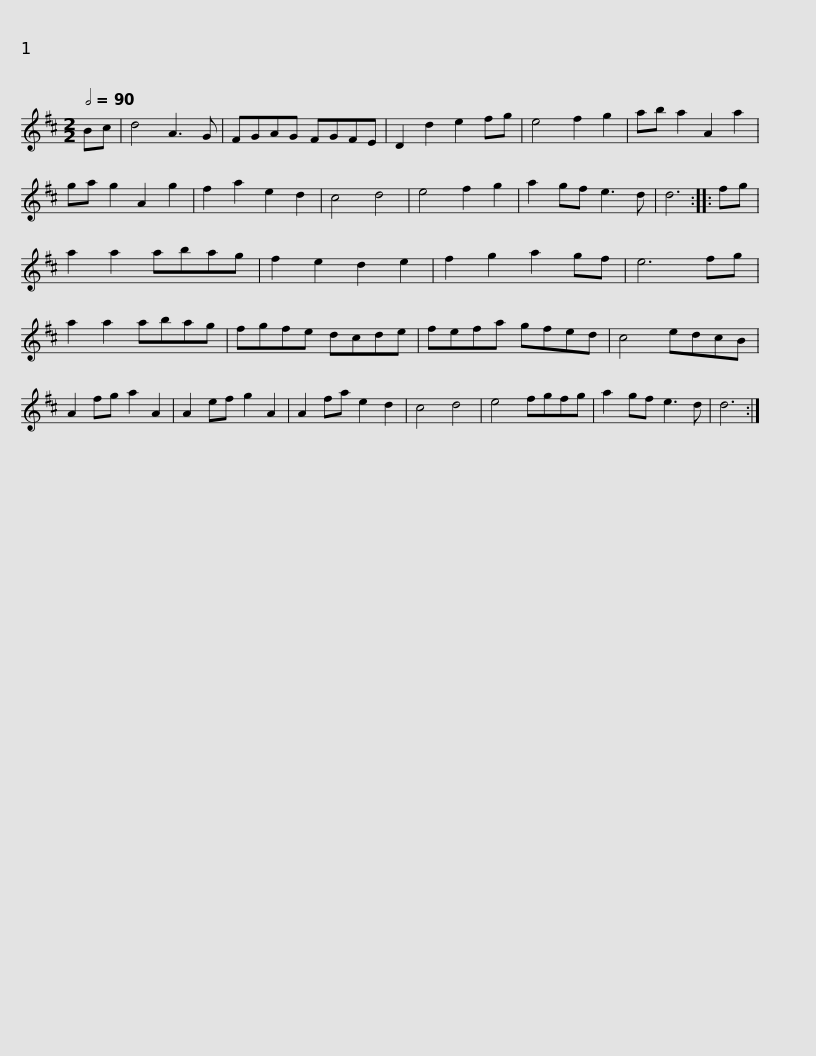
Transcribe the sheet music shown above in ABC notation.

X:1
L:1/8
Q:1/2=90
M:2/2
I:linebreak $
K:D
V:1 treble
V:1
 Bc | d4 A3 G | FGAG FGFE | D2 d2 e2 fg | e4 f2 g2 | %5
 ab a2 A2 a2 | ga g2 A2 g2 | f2 a2 e2 d2 | c4 d4 |$ e4 f2 g2 | %10
 a2 gf e3 d | d6 :: fg | a2 a2 abag | f2 e2 d2 e2 | %15
 f2 g2 a2 gf | e6 fg |$ a2 a2 abag | fgfe dcde | fefa gfed | %20
 c4 edcB | A2 fg a2 A2 | A2 ef g2 A2 | A2 fa e2 d2 |$ c4 d4 | %25
 e4 fgfg | a2 gf e3 d | d6 :| %28
